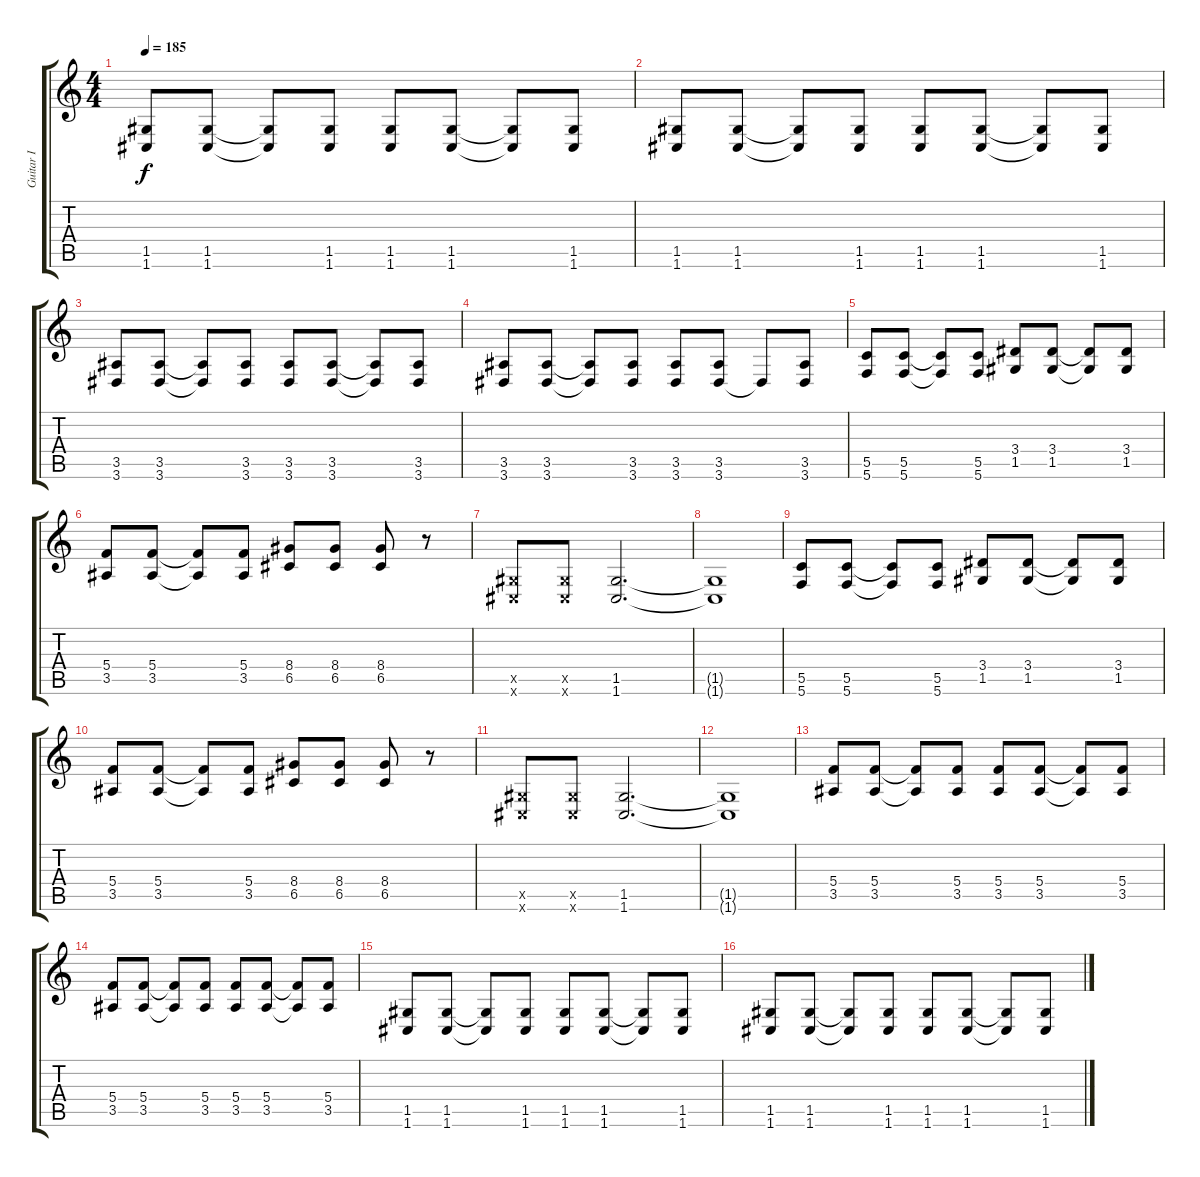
\track ("Guitar I" "Guitar I") {instrument overdrivenguitar}
\staff {score tabs}
\tuning (D4 A3 F3 C3 G2 C2) {hide}
\ts (4 4)
\tempo 185
\clef g2
\ks c
(1.5 1.6).8{dy f} (1.5 1.6).8 (1.5{t} 1.6{t}).8 (1.5 1.6).8 (1.5 1.6).8 (1.5 1.6).8 (1.5{t} 1.6{t}).8 (1.5 1.6).8 |
(1.5 1.6).8 (1.5 1.6).8 (1.5{t} 1.6{t}).8 (1.5 1.6).8 (1.5 1.6).8 (1.5 1.6).8 (1.5{t} 1.6{t}).8 (1.5 1.6).8 |
(3.5 3.6).8 (3.5 3.6).8 (3.5{t} 3.6{t}).8 (3.5 3.6).8 (3.5 3.6).8 (3.5 3.6).8 (3.5{t} 3.6{t}).8 (3.5 3.6).8 |
(3.5 3.6).8 (3.5 3.6).8 (3.5{t} 3.6{t}).8 (3.5 3.6).8 (3.5 3.6).8 (3.5 3.6).8 3.6{t}.8 (3.5 3.6).8 |
(5.5 5.6).8 (5.5 5.6).8 (5.5{t} 5.6{t}).8 (5.5 5.6).8 (3.4 1.5).8 (3.4 1.5).8 (3.4{t} 1.5{t}).8 (3.4 1.5).8 |
(5.4 3.5).8 (5.4 3.5).8 (5.4{t} 3.5{t}).8 (5.4 3.5).8 (8.4 6.5).8 (8.4 6.5).8 (8.4 6.5).8 r.8 |
(1.5{x} 1.6{x}).8 (1.5{x} 1.6{x}).8 (1.5 1.6).2{d} |
(1.5{t} 1.6{t}).1 |
(5.5 5.6).8 (5.5 5.6).8 (5.5{t} 5.6{t}).8 (5.5 5.6).8 (3.4 1.5).8 (3.4 1.5).8 (3.4{t} 1.5{t}).8 (3.4 1.5).8 |
(5.4 3.5).8 (5.4 3.5).8 (5.4{t} 3.5{t}).8 (5.4 3.5).8 (8.4 6.5).8 (8.4 6.5).8 (8.4 6.5).8 r.8 |
(1.5{x} 1.6{x}).8 (1.5{x} 1.6{x}).8 (1.5 1.6).2{d} |
(1.5{t} 1.6{t}).1 |
(5.4 3.5).8 (5.4 3.5).8 (5.4{t} 3.5{t}).8 (5.4 3.5).8 (5.4 3.5).8 (5.4 3.5).8 (5.4{t} 3.5{t}).8 (5.4 3.5).8 |
(5.4 3.5).8 (5.4 3.5).8 (5.4{t} 3.5{t}).8 (5.4 3.5).8 (5.4 3.5).8 (5.4 3.5).8 (5.4{t} 3.5{t}).8 (5.4 3.5).8 |
(1.5 1.6).8 (1.5 1.6).8 (1.5{t} 1.6{t}).8 (1.5 1.6).8 (1.5 1.6).8 (1.5 1.6).8 (1.5{t} 1.6{t}).8 (1.5 1.6).8 |
(1.5 1.6).8 (1.5 1.6).8 (1.5{t} 1.6{t}).8 (1.5 1.6).8 (1.5 1.6).8 (1.5 1.6).8 (1.5{t} 1.6{t}).8 (1.5 1.6).8
